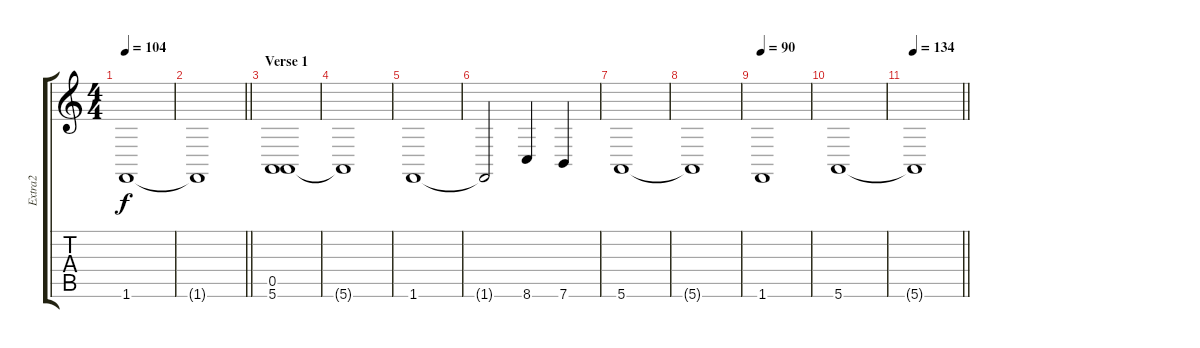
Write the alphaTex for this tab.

\track ("Extra2" "Extra2") {instrument synthstrings1}
\staff {score tabs}
\tuning (E4 B3 G3 D3 A2 E2) {hide}
\ts (4 4)
\tempo 104
\clef g2
\ks c
1.6.1{dy f} |
\barLineRight lightlight
1.6{t}.1 |
\section ("" "Verse 1")
(0.5 5.6).1 |
5.6{t}.1 |
1.6.1 |
1.6{t}.2 8.6.4 7.6.4 |
5.6.1 |
5.6{t}.1 |
\tempo 90
1.6.1 |
5.6.1 |
\tempo 134
\barLineRight lightlight
5.6{t}.1
